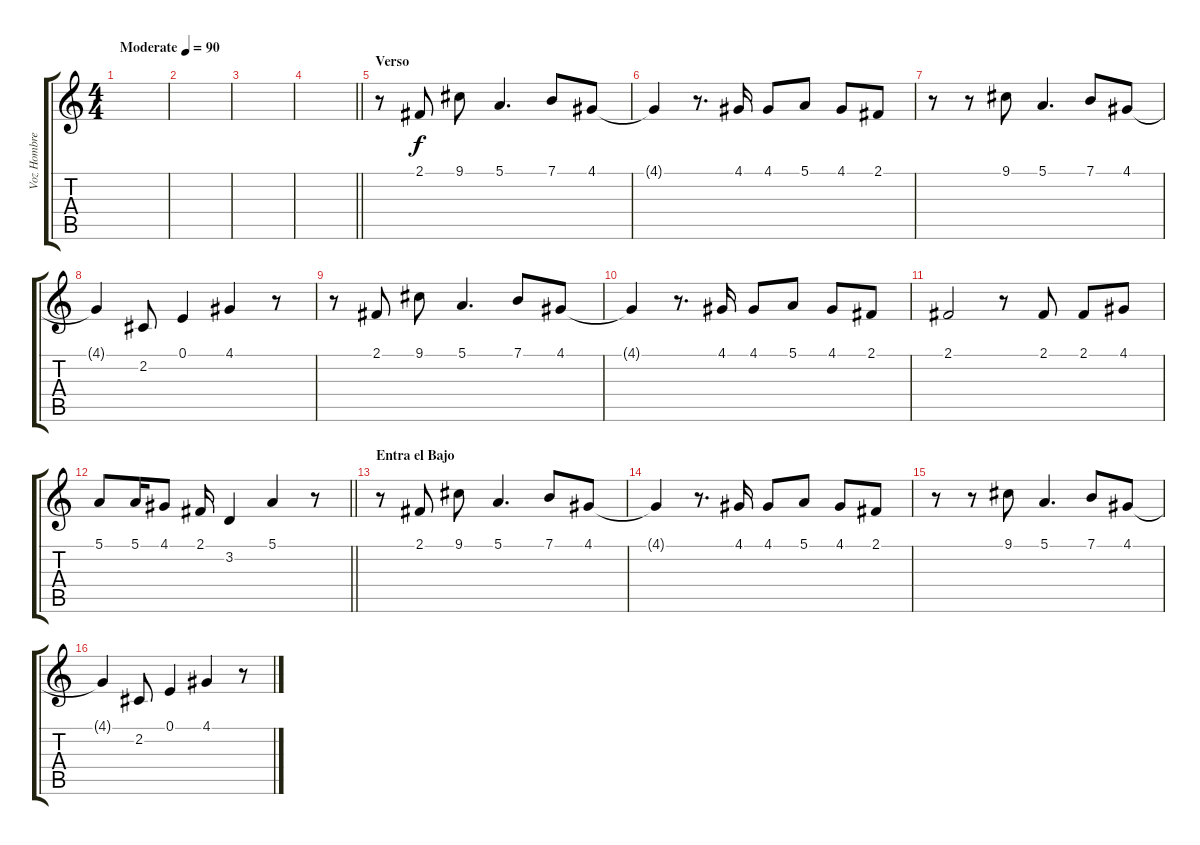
\track ("Voz Hombre" "Voz Hombre") {instrument tenorsax}
\staff {score tabs}
\tuning (E4 B3 G3 D3 A2 E2) {hide}
\ts (4 4)
\tempo (90 "Moderate")
\clef g2
\ks c
|
|
|
\barLineRight lightlight
|
\section ("" "Verso")
r.8 2.1.8 9.1.8 5.1.4{d} 7.1.8 4.1.8 |
4.1{t}.4 r.8{d} 4.1.16 4.1.8 5.1.8 4.1.8 2.1.8 |
r.8 r.8 9.1.8 5.1.4{d} 7.1.8 4.1.8 |
4.1{t}.4 2.2.8 0.1.4 4.1.4 r.8 |
r.8 2.1.8 9.1.8 5.1.4{d} 7.1.8 4.1.8 |
4.1{t}.4 r.8{d} 4.1.16 4.1.8 5.1.8 4.1.8 2.1.8 |
2.1.2 r.8 2.1.8 2.1.8 4.1.8 |
\barLineRight lightlight
5.1.8 5.1.16 4.1.8 2.1.16 3.2.4 5.1.4 r.8 |
\section ("" "Entra el Bajo")
r.8 2.1.8 9.1.8 5.1.4{d} 7.1.8 4.1.8 |
4.1{t}.4 r.8{d} 4.1.16 4.1.8 5.1.8 4.1.8 2.1.8 |
r.8 r.8 9.1.8 5.1.4{d} 7.1.8 4.1.8 |
4.1{t}.4 2.2.8 0.1.4 4.1.4 r.8
